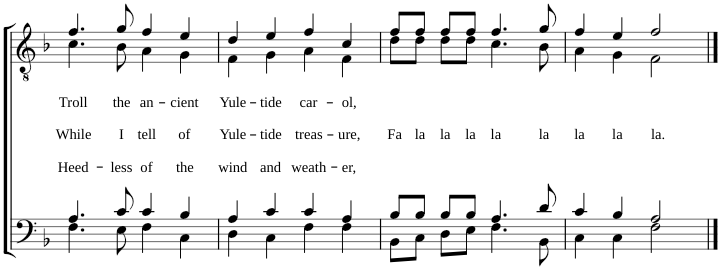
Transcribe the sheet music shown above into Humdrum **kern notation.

**kern	**kern	**text	**text	**text
*part2	*part1	*part1	*part1	*part1
*staff2	*staff1	*staff1	*staff1	*staff1
*I"Piano	*I"Piano	*	*	*
*I'Pno	*I'Pno	*	*	*
!!LO:PB:g=z
*clefF4	*clefGv2	*	*	*
*k[b-]	*k[b-]	*	*	*
*M4/4	*M4/4	*	*	*
*met(c)	*met(c)	*	*	*
=13	=13	=13	=13	=13
*^	*	*	*	*
!	!	!	!LO:LY:b	!LO:LY:b	!LO:LY:b
*	*	*^	*	*	*
4.A/	4.F\	4.f/	4.c\	Troll	While	Heed-
!	!	!	!	!LO:LY:b	!LO:LY:b	!LO:LY:b
8c/	8E\	8g/	8B-\	the	I	-less
!	!	!	!	!LO:LY:b	!LO:LY:b	!LO:LY:b
4c/	4F\	4f/	4A\	an-	tell	of
!	!	!	!	!LO:LY:b	!LO:LY:b	!LO:LY:b
4B-/	4C\	4e/	4G\	-cient	of	the
=14	=14	=14	=14	=14	=14	=14
!	!	!	!	!LO:LY:b	!LO:LY:b	!LO:LY:b
4A/	4D\	4d/	4F\	Yule-	Yule-	wind
!	!	!	!	!LO:LY:b	!LO:LY:b	!LO:LY:b
4c/	4C\	4e/	4G\	-tide	-tide	and
!	!	!	!	!LO:LY:b	!LO:LY:b	!LO:LY:b
4c/	4F\	4f/	4A\	car-	treas-	weath-
!	!	!	!	!LO:LY:b	!LO:LY:b	!LO:LY:b
4A/	4F\	4c/	4F\	-ol,	-ure,	-er,
=15	=15	=15	=15	=15	=15	=15
!	!	!	!	!	!LO:LY:b	!
8B-/L	8BB-\L	8f/L	8d\L	.	Fa	.
!	!	!	!	!	!LO:LY:b	!
8B-/J	8C\J	8f/J	8d\J	.	la	.
!	!	!	!	!	!LO:LY:b	!
8B-/L	8D\L	8f/L	8d\L	.	la	.
!	!	!	!	!	!LO:LY:b	!
8B-/J	8E\J	8f/J	8d\J	.	la	.
!	!	!	!	!	!LO:LY:b	!
4.A/	4.F\	4.f/	4.c\	.	la	.
!	!	!	!	!	!LO:LY:b	!
8d/	8BB-\	8g/	8B-\	.	la	.
=16	=16	=16	=16	=16	=16	=16
!	!	!	!	!	!LO:LY:b	!
4c/	4C\	4f/	4A\	.	la	.
!	!	!	!	!	!LO:LY:b	!
4B-/	4C\	4e/	4G\	.	la	.
!	!	!	!	!	!LO:LY:b	!
2A/	2F\	2f/	2F\	.	la.	.
*v	*v	*	*	*	*	*
*	*v	*v	*	*	*
==	==	==	==	==
*-	*-	*-	*-	*-
